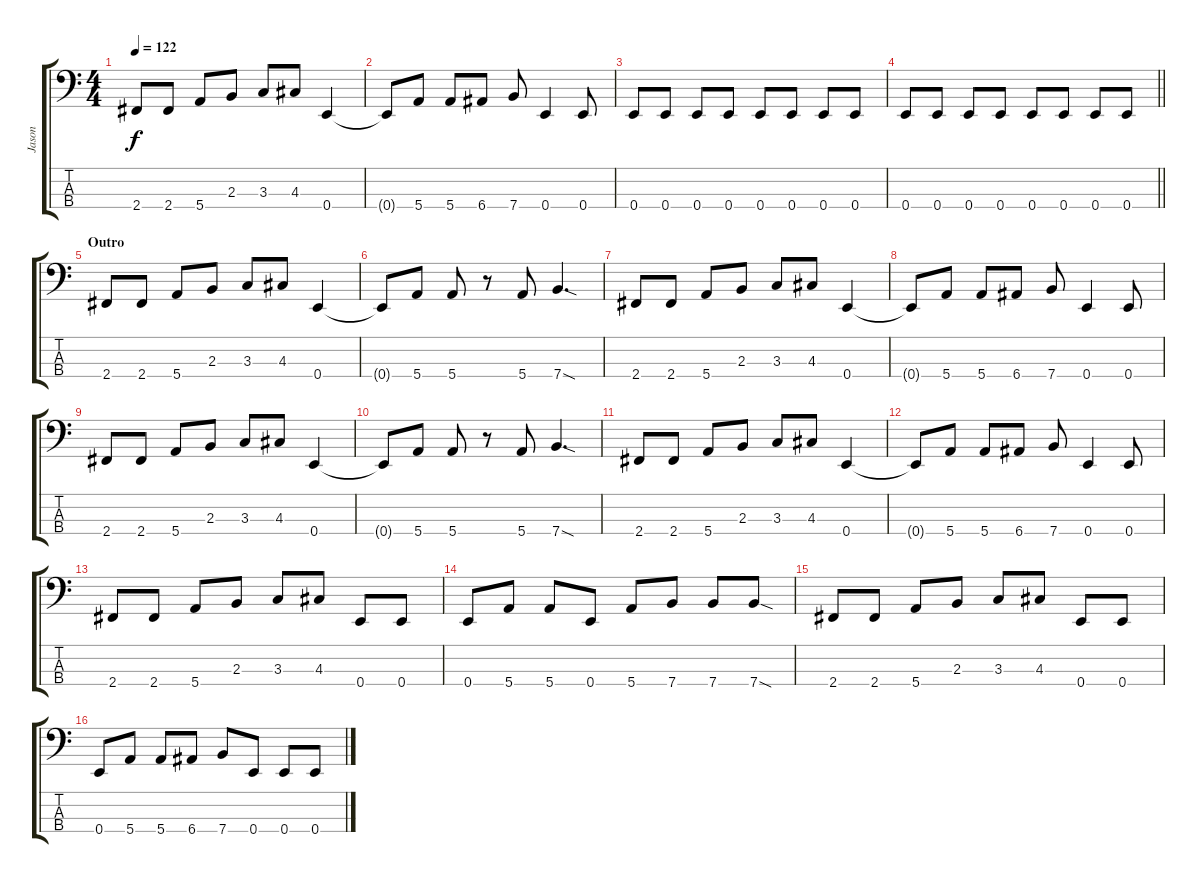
\track ("Jason" "Jason") {instrument electricbasspick}
\staff {score tabs}
\tuning (G2 D2 A1 E1) {hide}
\ts (4 4)
\tempo 122
\clef f4
\ks c
2.4.8{dy f} 2.4.8 5.4.8 2.3.8 3.3.8 4.3.8 0.4.4 |
0.4{t}.8 5.4.8 5.4.8 6.4.8 7.4.8 0.4.4 0.4.8 |
0.4.8 0.4.8 0.4.8 0.4.8 0.4.8 0.4.8 0.4.8 0.4.8 |
\barLineRight lightlight
0.4.8 0.4.8 0.4.8 0.4.8 0.4.8 0.4.8 0.4.8 0.4.8 |
\section ("" "Outro")
2.4.8 2.4.8 5.4.8 2.3.8 3.3.8 4.3.8 0.4.4 |
0.4{t}.8 5.4.8 5.4.8 r.8 5.4.8 7.4{sod}.4{d} |
2.4.8 2.4.8 5.4.8 2.3.8 3.3.8 4.3.8 0.4.4 |
0.4{t}.8 5.4.8 5.4.8 6.4.8 7.4.8 0.4.4 0.4.8 |
2.4.8 2.4.8 5.4.8 2.3.8 3.3.8 4.3.8 0.4.4 |
0.4{t}.8 5.4.8 5.4.8 r.8 5.4.8 7.4{sod}.4{d} |
2.4.8 2.4.8 5.4.8 2.3.8 3.3.8 4.3.8 0.4.4 |
0.4{t}.8 5.4.8 5.4.8 6.4.8 7.4.8 0.4.4 0.4.8 |
2.4.8 2.4.8 5.4.8 2.3.8 3.3.8 4.3.8 0.4.8 0.4.8 |
0.4.8 5.4.8 5.4.8 0.4.8 5.4.8 7.4.8 7.4.8 7.4{sod}.8 |
2.4.8 2.4.8 5.4.8 2.3.8 3.3.8 4.3.8 0.4.8 0.4.8 |
0.4.8 5.4.8 5.4.8 6.4.8 7.4.8 0.4.8 0.4.8 0.4.8
